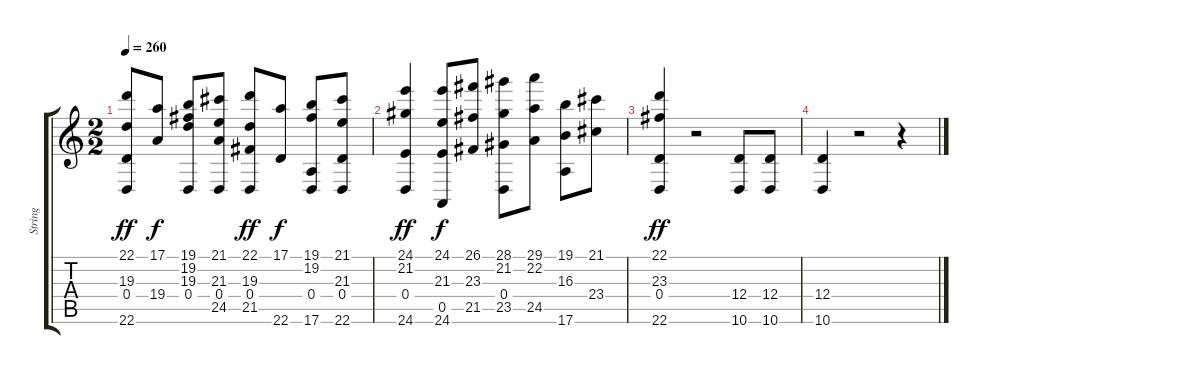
\track ("String " "String ") {instrument stringensemble1}
\staff {score tabs}
\tuning (E4 B3 G3 D3 A2 E2) {hide}
\ts (2 2)
\tempo 260
\clef g2
\ks c
(22.1 19.3 0.4 22.6).8{dy ff} (17.1 19.4).8{dy f} (19.1 19.2 19.3 0.4).8 (21.1 21.3 0.4 24.5).8 (22.1 19.3 0.4 21.5).8{dy ff} (17.1 22.6).8{dy f} (19.1 19.2 0.4 17.6).8 (21.1 21.3 0.4 22.6).8 |
(24.1 21.2 0.4 24.6).4{dy ff} (24.1 21.3 0.5 24.6).8{dy f} (26.1 23.3 21.5).8 (28.1 21.2 0.4 23.5).8 (29.1 22.2 24.5).8 (19.1 16.3 17.6).8 (21.1 23.4).8 |
(22.1 23.3 0.4 22.6).4{dy ff} r.2 (12.4 10.6).8 (12.4 10.6).8 |
(12.4 10.6).4 r.2 r.4
